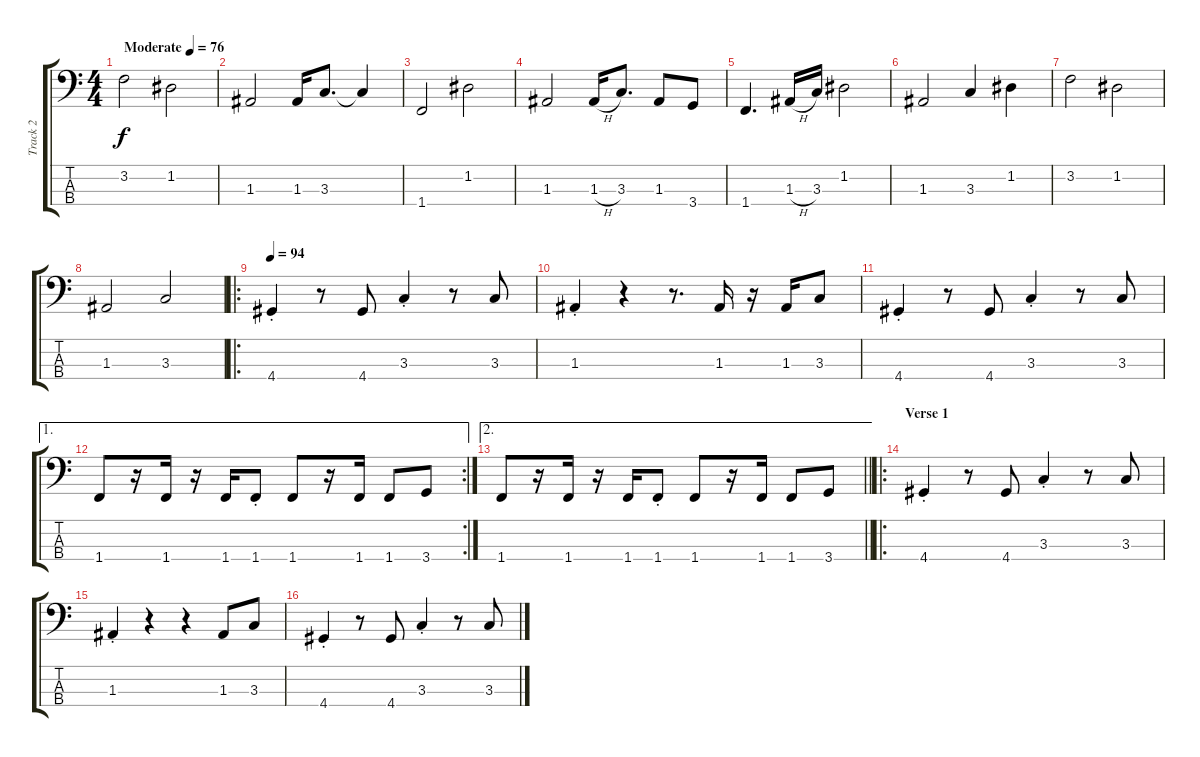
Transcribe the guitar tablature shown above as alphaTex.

\track ("Track 2" "Track 2") {instrument electricbassfinger}
\staff {score tabs}
\tuning (G2 D2 A1 E1) {hide}
\ts (4 4)
\tempo (76 "Moderate")
\clef f4
\ks c
3.2.2{dy f instrument electricbassfinger} 1.2.2 |
1.3.2 1.3.16 3.3.8{d} 3.3{t}.4 |
1.4.2 1.2.2 |
1.3.2 1.3{h}.16 3.3.8{d} 1.3.8 3.4.8 |
1.4.4{d} 1.3{h}.16 3.3.16 1.2.2 |
1.3.2 3.3.4 1.2.4 |
3.2.2 1.2.2 |
1.3.2 3.3.2 |
\ro
\tempo 94
4.4{st}.4 r.8 4.4.8 3.3{st}.4 r.8 3.3.8 |
1.3{st}.4 r.4 r.8{d} 1.3.16 r.16 1.3.16 3.3.8 |
4.4{st}.4 r.8 4.4.8 3.3{st}.4 r.8 3.3.8 |
\ae 1
\rc 2
1.4.8 r.16 1.4.16 r.16 1.4.16 1.4{st}.8 1.4.8 r.16 1.4.16 1.4.8 3.4.8 |
\ae 2
\barLineRight lightlight
1.4.8 r.16 1.4.16 r.16 1.4.16 1.4{st}.8 1.4.8 r.16 1.4.16 1.4.8 3.4.8 |
\ro
\section ("" "Verse 1")
4.4{st}.4 r.8 4.4.8 3.3{st}.4 r.8 3.3.8 |
1.3{st}.4 r.4 r.4 1.3.8 3.3.8 |
4.4{st}.4 r.8 4.4.8 3.3{st}.4 r.8 3.3.8
